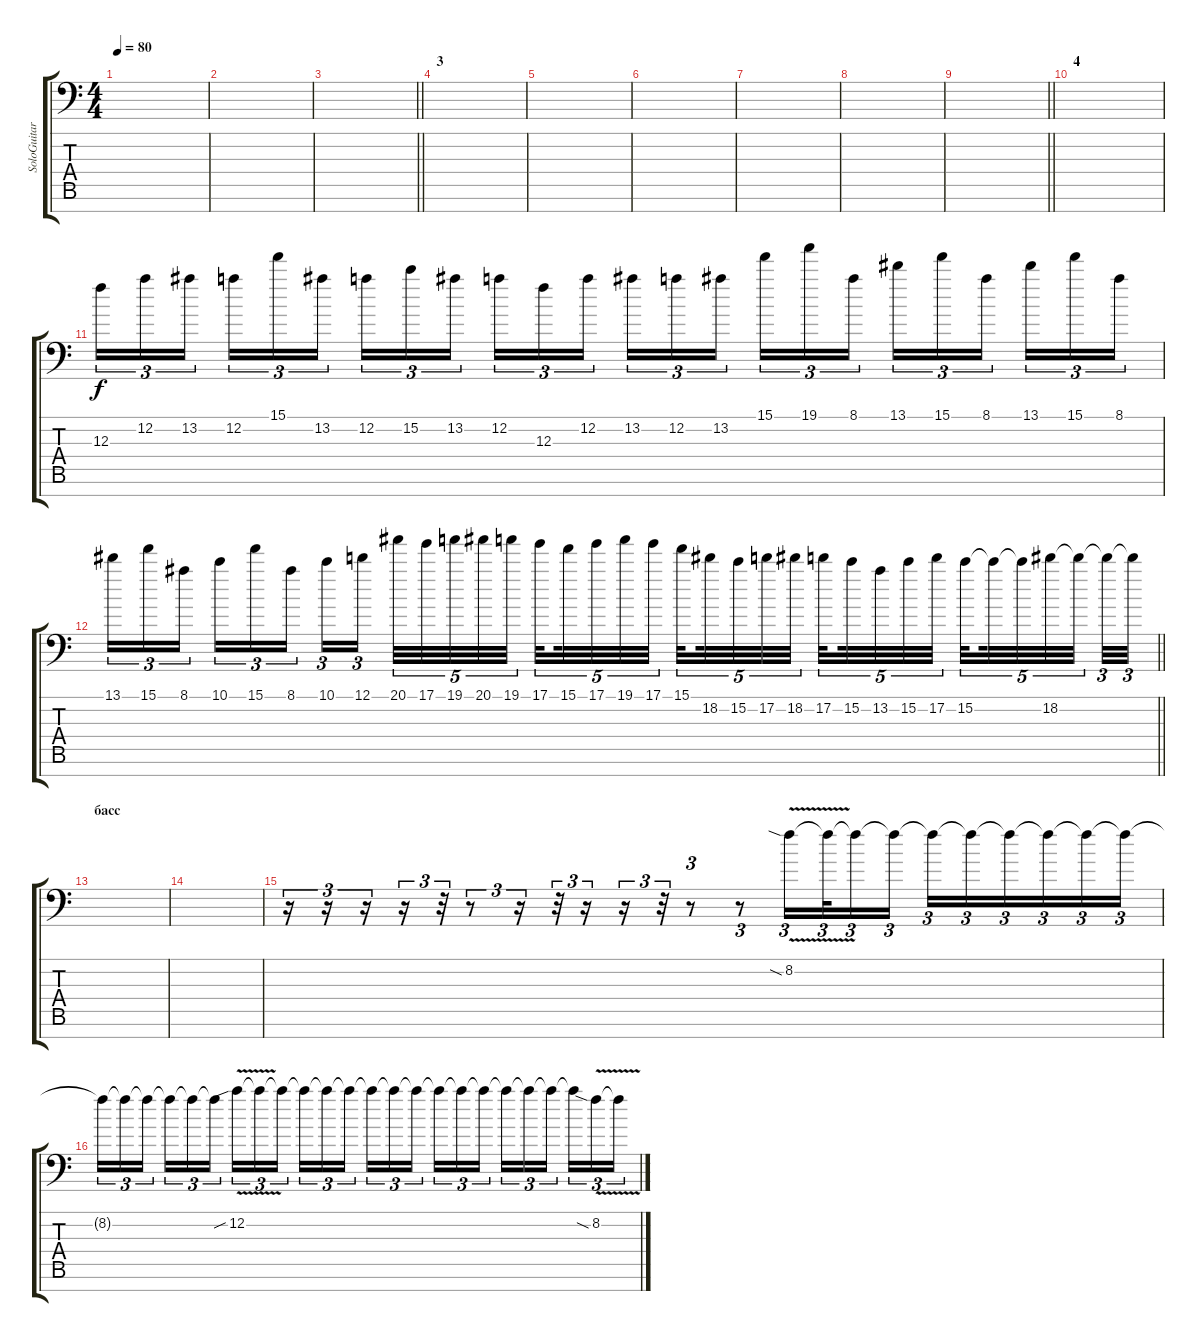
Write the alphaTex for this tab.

\track ("SoloGuitarTERCIA" "SoloGuitar") {instrument distortionguitar}
\staff {score tabs}
\tuning (D4 A3 F3 C3 G2 D2 G1) {hide}
\ts (4 4)
\tempo 80
\clef f4
\ks c
|
|
\barLineRight lightlight
|
\section ("" "3")
|
|
|
|
|
\barLineRight lightlight
|
\section ("" "4")
|
12.3.16{tu (3 2)} 12.2.16{tu (3 2)} 13.2.16{tu (3 2) beam splitsecondary} 12.2.16{tu (3 2)} 15.1.16{tu (3 2)} 13.2.16{tu (3 2)} 12.2.16{tu (3 2)} 15.2.16{tu (3 2)} 13.2.16{tu (3 2) beam splitsecondary} 12.2.16{tu (3 2)} 12.3.16{tu (3 2)} 12.2.16{tu (3 2)} 13.2.16{tu (3 2)} 12.2.16{tu (3 2)} 13.2.16{tu (3 2) beam splitsecondary} 15.1.16{tu (3 2)} 19.1.16{tu (3 2) instrument distortionguitar} 8.1.16{tu (3 2)} 13.1.16{tu (3 2)} 15.1.16{tu (3 2)} 8.1.16{tu (3 2) beam splitsecondary} 13.1.16{tu (3 2)} 15.1.16{tu (3 2)} 8.1.16{tu (3 2)} |
\barLineRight lightlight
13.1.16{tu (3 2)} 15.1.16{tu (3 2)} 8.1.16{tu (3 2) beam splitsecondary} 10.1.16{tu (3 2)} 15.1.16{tu (3 2)} 8.1.16{tu (3 2)} 10.1.16{tu (3 2)} 12.1.16{tu (3 2)} 20.1.32{tu (5 4)} 17.1.32{tu (5 4)} 19.1.32{tu (5 4)} 20.1.32{tu (5 4)} 19.1.32{tu (5 4)} 17.1.32{tu (5 4) beam splitsecondary} 15.1.32{tu (5 4)} 17.1.32{tu (5 4)} 19.1.32{tu (5 4)} 17.1.32{tu (5 4)} 15.1.32{tu (5 4) beam splitsecondary} 18.2.32{tu (5 4)} 15.2.32{tu (5 4)} 17.2.32{tu (5 4)} 18.2.32{tu (5 4)} 17.2.32{tu (5 4) beam splitsecondary} 15.2.32{tu (5 4)} 13.2.32{tu (5 4)} 15.2.32{tu (5 4)} 17.2.32{tu (5 4)} 15.2.32{tu (5 4) beam splitsecondary} 15.2{t}.32{tu (5 4)} 15.2{t}.32{tu (5 4)} 18.2.32{tu (5 4)} 18.2{t}.32{tu (5 4)} 18.2{t}.32{tu (3 2)} 18.2{t}.32{tu (3 2)} |
\section ("" "басс")
|
|
r.16{tu (3 2)} r.16{tu (3 2)} r.16{tu (3 2)} r.16{tu (3 2)} r.32{tu (3 2)} r.8{tu (3 2)} r.16{tu (3 2)} r.32{tu (3 2)} r.16{tu (3 2)} r.16{tu (3 2)} r.32{tu (3 2)} r.8{tu (3 2)} r.8{tu (3 2)} 8.2{v sia}.16{tu (3 2)} 8.2{t}.32{tu (3 2)} 8.2{t}.16{tu (3 2)} 8.2{t}.16{tu (3 2)} 8.2{t}.16{tu (3 2)} 8.2{t}.16{tu (3 2)} 8.2{t}.16{tu (3 2)} 8.2{t}.16{tu (3 2)} 8.2{t}.16{tu (3 2)} 8.2{t}.16{tu (3 2)} |
8.2{t}.16{tu (3 2)} 8.2{t}.16{tu (3 2)} 8.2{t}.16{tu (3 2) beam splitsecondary} 8.2{t}.16{tu (3 2)} 8.2{t}.16{tu (3 2)} 8.2{t}.16{tu (3 2)} 12.2{v sib}.16{tu (3 2)} 12.2{t}.16{tu (3 2)} 12.2{t}.16{tu (3 2) beam splitsecondary} 12.2{t}.16{tu (3 2)} 12.2{t}.16{tu (3 2)} 12.2{t}.16{tu (3 2)} 12.2{t}.16{tu (3 2)} 12.2{t}.16{tu (3 2)} 12.2{t}.16{tu (3 2) beam splitsecondary} 12.2{t}.16{tu (3 2)} 12.2{t}.16{tu (3 2)} 12.2{t}.16{tu (3 2)} 12.2{t}.16{tu (3 2)} 12.2{t}.16{tu (3 2)} 12.2{t}.16{tu (3 2) beam splitsecondary} 12.2{t}.16{tu (3 2)} 8.2{v sia}.16{tu (3 2)} 8.2{t}.16{tu (3 2)}
